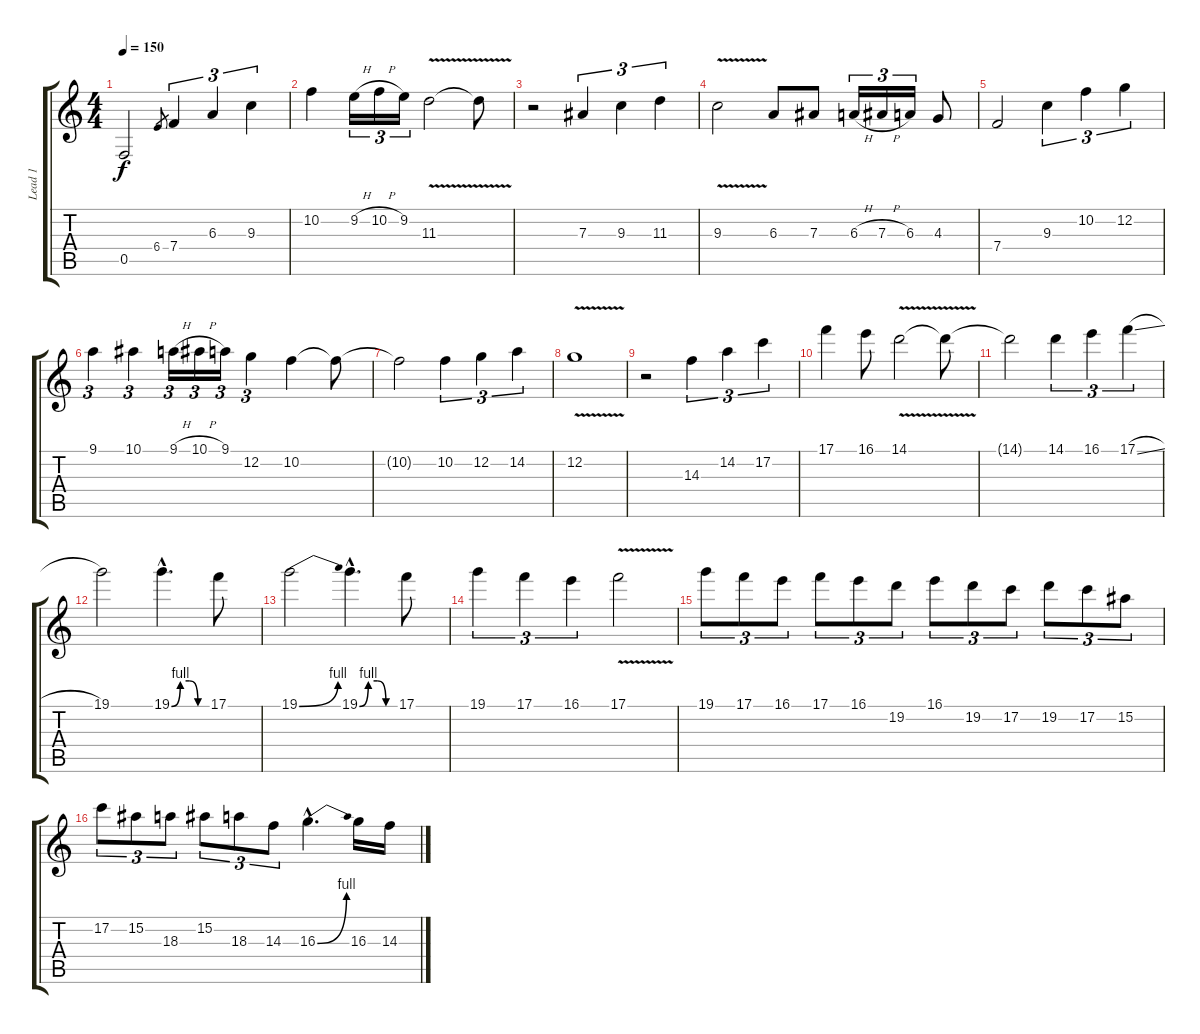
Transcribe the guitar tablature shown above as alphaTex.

\track ("Lead 1" "Lead 1") {instrument overdrivenguitar}
\staff {score tabs}
\tuning (C4 G3 Eb3 Bb2 F2 C2) {hide}
\ts (4 4)
\tempo 150
\clef g2
\ks c
0.5.2{dy f} 6.4.8{gr} 7.4.4{tu (3 2)} 6.3.4{tu (3 2)} 9.3.4{tu (3 2)} |
10.2.4 9.2{h}.16{tu (3 2)} 10.2{h}.16{tu (3 2)} 9.2.16{tu (3 2)} 11.3{v}.2 11.3{t}.8 |
r.2 7.3.4{tu (3 2)} 9.3.4{tu (3 2)} 11.3.4{tu (3 2)} |
9.3{v}.2 6.3.8 7.3.8 6.3{h}.16{tu (3 2)} 7.3{h}.16{tu (3 2)} 6.3.16{tu (3 2)} 4.3.8 |
7.4.2 9.3.4{tu (3 2)} 10.2.4{tu (3 2)} 12.2.4{tu (3 2)} |
9.1.4{tu (3 2)} 10.1.4{tu (3 2)} 9.1{h}.16{tu (3 2)} 10.1{h}.16{tu (3 2)} 9.1.16{tu (3 2)} 12.2.4{tu (3 2)} 10.2.4 10.2{t}.8 |
10.2{t}.2 10.2.4{tu (3 2)} 12.2.4{tu (3 2)} 14.2.4{tu (3 2)} |
12.2{v}.1 |
r.2 14.3.4{tu (3 2)} 14.2.4{tu (3 2)} 17.2.4{tu (3 2)} |
17.1.4 16.1.8 14.1{v}.2 14.1{t}.8 |
14.1{t}.2 14.1.4{tu (3 2)} 16.1.4{tu (3 2)} 17.1{sl}.4{tu (3 2)} |
19.1.2 19.1{be (custom 0 0 15 4 30 4 45 0 60 0) hac}.4{d} 17.1.8 |
19.1{be (bend 0 0 60 4)}.2 19.1{be (custom 0 0 15 4 30 4 45 0 60 0) hac}.4{d} 17.1.8 |
19.1.4{tu (3 2)} 17.1.4{tu (3 2)} 16.1.4{tu (3 2)} 17.1{v}.2 |
19.1.8{tu (3 2)} 17.1.8{tu (3 2)} 16.1.8{tu (3 2)} 17.1.8{tu (3 2)} 16.1.8{tu (3 2)} 19.2.8{tu (3 2)} 16.1.8{tu (3 2)} 19.2.8{tu (3 2)} 17.2.8{tu (3 2)} 19.2.8{tu (3 2)} 17.2.8{tu (3 2)} 15.2.8{tu (3 2)} |
17.2.8{tu (3 2)} 15.2.8{tu (3 2)} 18.3.8{tu (3 2)} 15.2.8{tu (3 2)} 18.3.8{tu (3 2)} 14.3.8{tu (3 2)} 16.3{be (bend 0 0 60 4) hac}.4{d} 16.3.16 14.3.16
